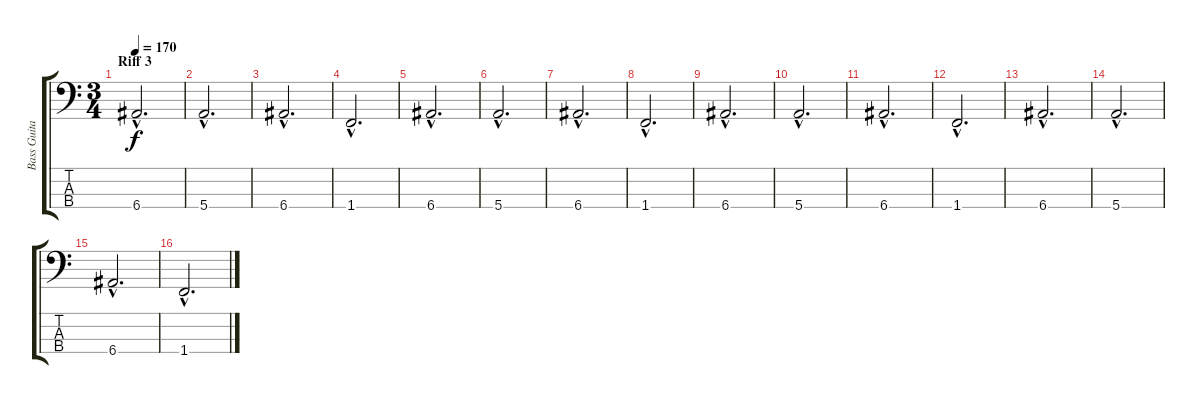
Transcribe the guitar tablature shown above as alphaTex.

\track ("Bass Guitar" "Bass Guita") {instrument electricbasspick}
\staff {score tabs}
\tuning (G2 D2 A1 E1) {hide}
\ts (3 4)
\section ("" "Riff 3")
\tempo 170
\clef f4
\ks c
6.4{hac}.2{d dy f} |
5.4{hac}.2{d} |
6.4{hac}.2{d} |
1.4{hac}.2{d} |
6.4{hac}.2{d} |
5.4{hac}.2{d} |
6.4{hac}.2{d} |
1.4{hac}.2{d} |
6.4{hac}.2{d} |
5.4{hac}.2{d} |
6.4{hac}.2{d} |
1.4{hac}.2{d} |
6.4{hac}.2{d} |
5.4{hac}.2{d} |
6.4{hac}.2{d} |
1.4{hac}.2{d}
